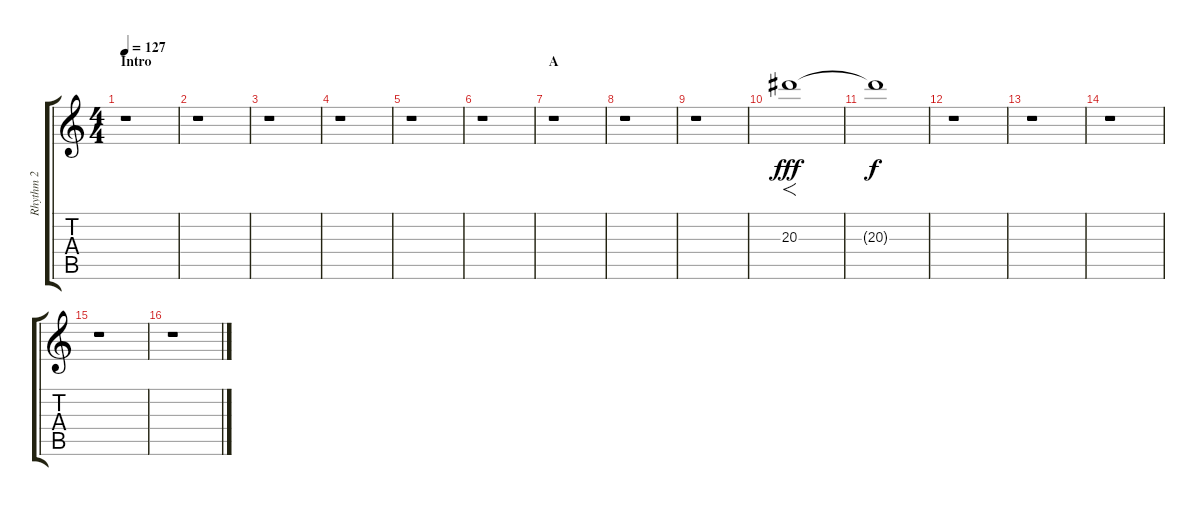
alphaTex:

\track ("Rhythm 2" "Rhythm 2") {instrument distortionguitar}
\staff {score tabs}
\tuning (E4 B3 G3 D3 A2 E2) {hide}
\ts (4 4)
\section ("" "Intro")
\tempo 127
\clef g2
\ks c
r.1{dy fff instrument distortionguitar} |
r.1 |
r.1 |
r.1 |
r.1 |
r.1 |
\section ("" "A")
r.1 |
r.1 |
r.1 |
20.3.1{f} |
20.3{t}.1{dy f volume 0} |
r.1{volume 16} |
r.1 |
r.1 |
r.1 |
r.1{balance 11}
